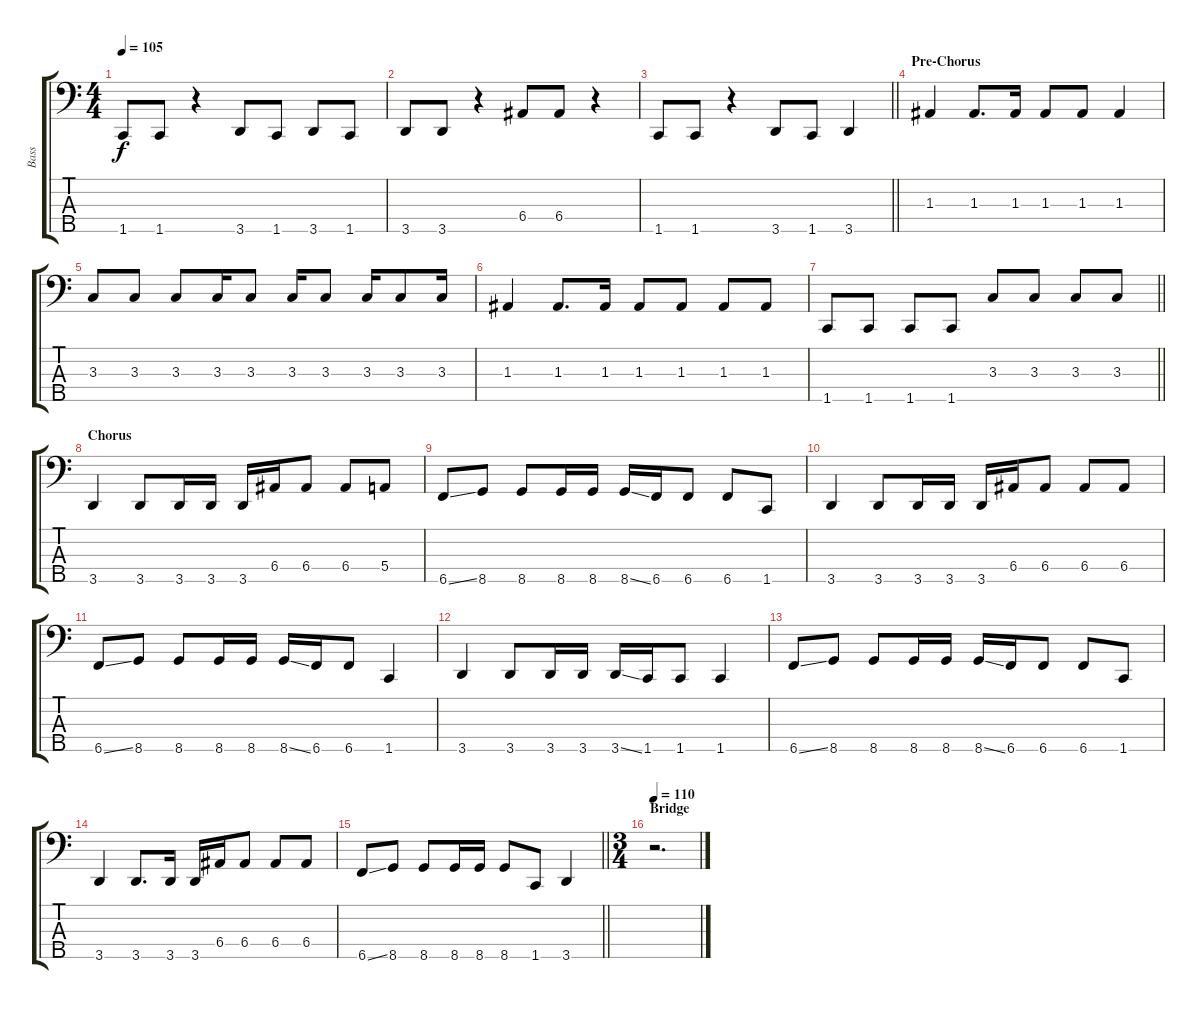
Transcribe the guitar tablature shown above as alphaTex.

\track ("Bass" "Bass") {instrument electricbasspick}
\staff {score tabs}
\tuning (G2 D2 A1 E1 B0) {hide}
\ts (4 4)
\tempo 105
\clef f4
\ks c
1.5.8{dy f} 1.5.8 r.4 3.5.8 1.5.8 3.5.8 1.5.8 |
3.5.8 3.5.8 r.4 6.4.8 6.4.8 r.4 |
\barLineRight lightlight
1.5.8 1.5.8 r.4 3.5.8 1.5.8 3.5.4 |
\section ("" "Pre-Chorus")
1.3.4 1.3.8{d} 1.3.16 1.3.8 1.3.8 1.3.4 |
3.3.8 3.3.8 3.3.8 3.3.16 3.3.8 3.3.16 3.3.8 3.3.16 3.3.8 3.3.16 |
1.3.4 1.3.8{d} 1.3.16 1.3.8 1.3.8 1.3.8 1.3.8 |
\barLineRight lightlight
1.5.8 1.5.8 1.5.8 1.5.8 3.3.8 3.3.8 3.3.8 3.3.8 |
\section ("" "Chorus")
3.5.4 3.5.8 3.5.16 3.5.16 3.5.16 6.4.16 6.4.8 6.4.8 5.4.8 |
6.5{ss}.8 8.5.8 8.5.8 8.5.16 8.5.16 8.5{ss}.16 6.5.16 6.5.8 6.5.8 1.5.8 |
3.5.4 3.5.8 3.5.16 3.5.16 3.5.16 6.4.16 6.4.8 6.4.8 6.4.8 |
6.5{ss}.8 8.5.8 8.5.8 8.5.16 8.5.16 8.5{ss}.16 6.5.16 6.5.8 1.5.4 |
3.5.4 3.5.8 3.5.16 3.5.16 3.5{ss}.16 1.5.16 1.5.8 1.5.4 |
6.5{ss}.8 8.5.8 8.5.8 8.5.16 8.5.16 8.5{ss}.16 6.5.16 6.5.8 6.5.8 1.5.8 |
3.5.4 3.5.8{d} 3.5.16 3.5.16 6.4.16 6.4.8 6.4.8 6.4.8 |
\barLineRight lightlight
6.5{ss}.8 8.5.8 8.5.8 8.5.16 8.5.16 8.5.8 1.5.8 3.5.4 |
\ts (3 4)
\section ("" "Bridge")
\tempo 110
r.2{d}
